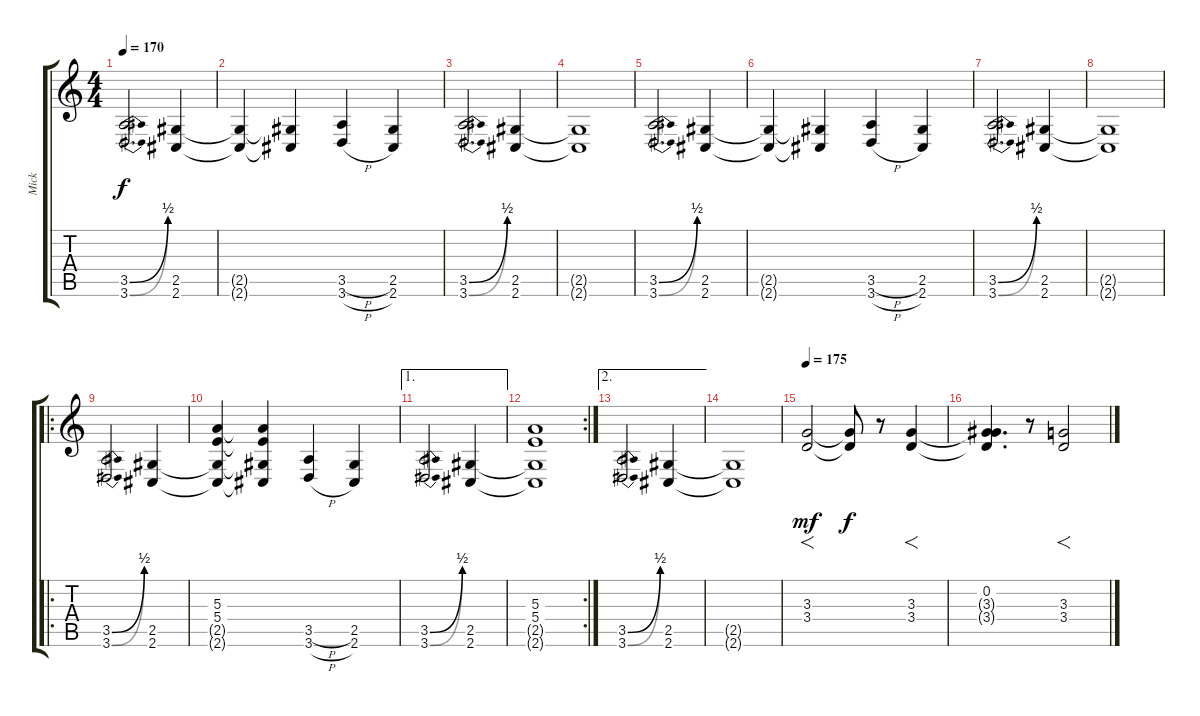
\track ("Mick" "Mick") {instrument distortionguitar}
\staff {score tabs}
\tuning (Db4 Ab3 E3 B2 Gb2 B1) {hide}
\ts (4 4)
\tempo 170
\clef g2
\ks c
(3.5{be (bend 0 0 60 2)} 3.6{be (bend 0 0 60 2)}).2{d dy f} (2.5 2.6).4 |
(2.5{t} 2.6{t}).4 (2.5{t} 2.6{t}).4 (3.5{h} 3.6{h}).4 (2.5 2.6).4 |
(3.5{be (bend 0 0 60 2)} 3.6{be (bend 0 0 60 2)}).2{d} (2.5 2.6).4 |
(2.5{t} 2.6{t}).1 |
(3.5{be (bend 0 0 60 2)} 3.6{be (bend 0 0 60 2)}).2{d} (2.5 2.6).4 |
(2.5{t} 2.6{t}).4 (2.5{t} 2.6{t}).4 (3.5{h} 3.6{h}).4 (2.5 2.6).4 |
(3.5{be (bend 0 0 60 2)} 3.6{be (bend 0 0 60 2)}).2{d} (2.5 2.6).4 |
(2.5{t} 2.6{t}).1 |
\ro
(3.5{be (bend 0 0 60 2)} 3.6{be (bend 0 0 60 2)}).2{d} (2.5 2.6).4 |
(5.3 5.4 2.5{t} 2.6{t}).4 (5.3{t} 5.4{t} 2.5{t} 2.6{t}).4 (3.5{h} 3.6{h}).4 (2.5 2.6).4 |
\ae 1
(3.5{be (bend 0 0 60 2)} 3.6{be (bend 0 0 60 2)}).2{d} (2.5 2.6).4 |
\rc 2
(5.3 5.4 2.5{t} 2.6{t}).1 |
\ae 2
(3.5{be (bend 0 0 60 2)} 3.6{be (bend 0 0 60 2)}).2{d} (2.5 2.6).4 |
(2.5{t} 2.6{t}).1 |
\tempo 175
(3.3 3.4).2{f dy mf} (3.3{t} 3.4{t}).8{dy f} r.8 (3.3 3.4).4{f} |
(0.2 3.3{t} 3.4{t}).4{d} r.8 (3.3 3.4).2{f}
